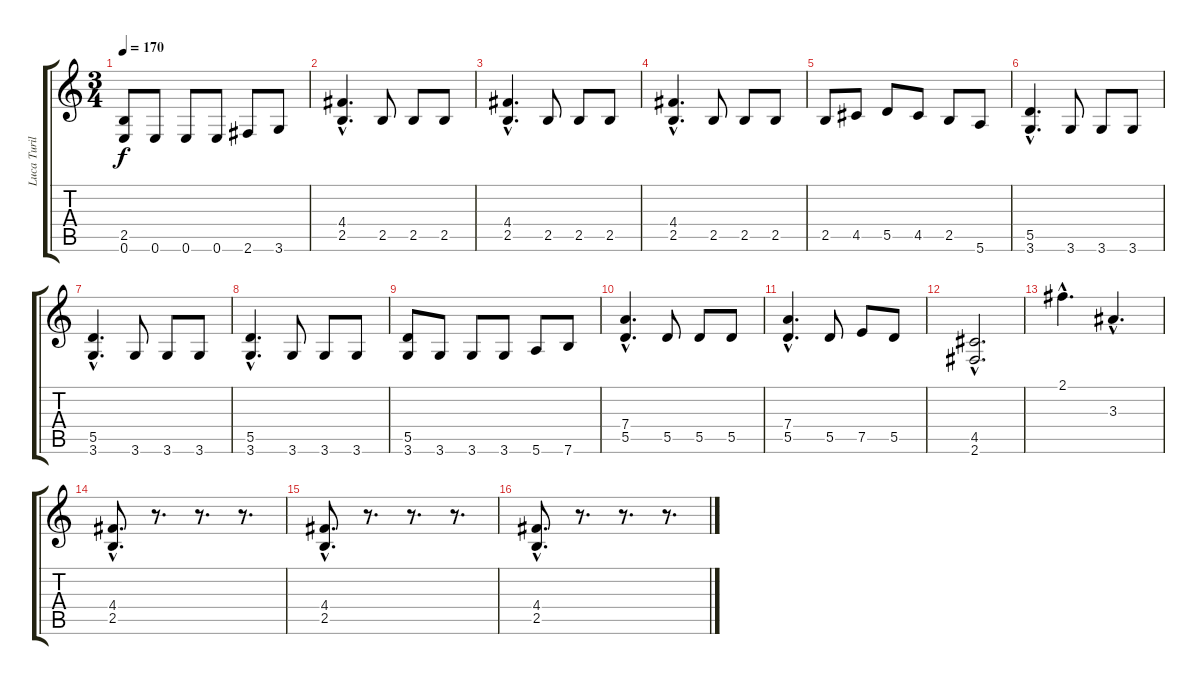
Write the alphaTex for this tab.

\track ("Luca Turilli - Lead Guitar" "Luca Turil") {instrument distortionguitar}
\staff {score tabs}
\tuning (E4 B3 G3 D3 A2 E2) {hide}
\ts (3 4)
\tempo 170
\clef g2
\ks c
(2.5 0.6).8{dy f} 0.6.8 0.6.8 0.6.8 2.6.8 3.6.8 |
(4.4{hac} 2.5{hac}).4{d} 2.5.8 2.5.8 2.5.8 |
(4.4{hac} 2.5{hac}).4{d} 2.5.8 2.5.8 2.5.8 |
(4.4{hac} 2.5{hac}).4{d} 2.5.8 2.5.8 2.5.8 |
2.5.8 4.5.8 5.5.8 4.5.8 2.5.8 5.6.8 |
(5.5{hac} 3.6{hac}).4{d} 3.6.8 3.6.8 3.6.8 |
(5.5{hac} 3.6{hac}).4{d} 3.6.8 3.6.8 3.6.8 |
(5.5{hac} 3.6{hac}).4{d} 3.6.8 3.6.8 3.6.8 |
(5.5 3.6).8 3.6.8 3.6.8 3.6.8 5.6.8 7.6.8 |
(7.4{hac} 5.5{hac}).4{d} 5.5.8 5.5.8 5.5.8 |
(7.4{hac} 5.5{hac}).4{d} 5.5.8 7.5.8 5.5.8 |
(4.5{hac} 2.6{hac}).2{d} |
2.1{hac}.4{d} 3.3{hac}.4{d} |
(4.4{hac} 2.5{hac}).8{d} r.8{d} r.8{d} r.8{d} |
(4.4{hac} 2.5{hac}).8{d} r.8{d} r.8{d} r.8{d} |
(4.4{hac} 2.5{hac}).8{d} r.8{d} r.8{d} r.8{d}
